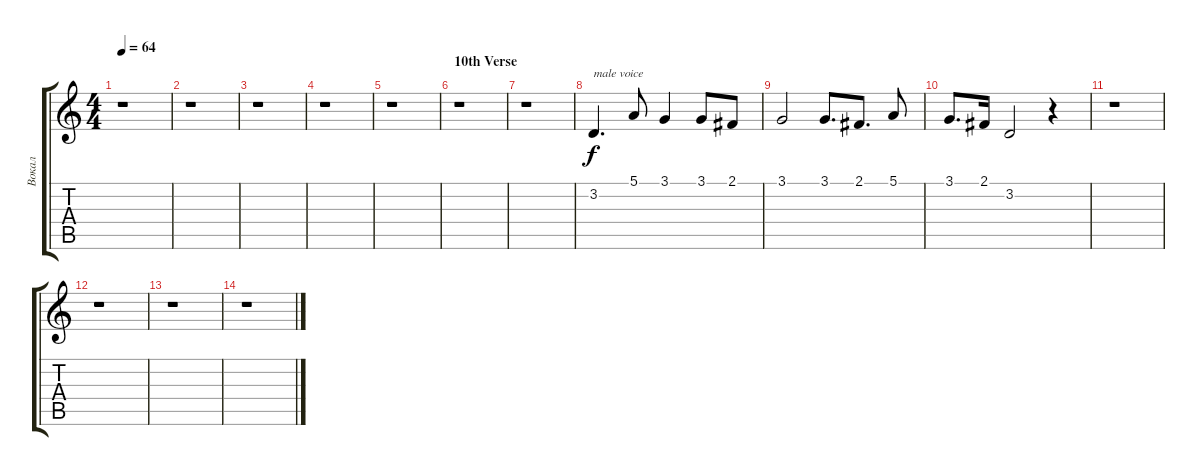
\track ("Вокал" "Вокал") {instrument choiraahs}
\staff {score tabs}
\tuning (E4 B3 G3 D3 A2 E2) {hide}
\ts (4 4)
\tempo 64
\clef g2
\ks c
r.1{dy f} |
r.1 |
r.1 |
r.1 |
r.1 |
\section ("" "10th Verse")
r.1 |
r.1 |
3.2.4{d txt "male voice"} 5.1.8 3.1.4 3.1.8 2.1.8 |
3.1.2 3.1.8{d} 2.1.8{d} 5.1.8 |
3.1.8{d} 2.1.16 3.2.2 r.4 |
r.1 |
r.1 |
r.1 |
r.1
